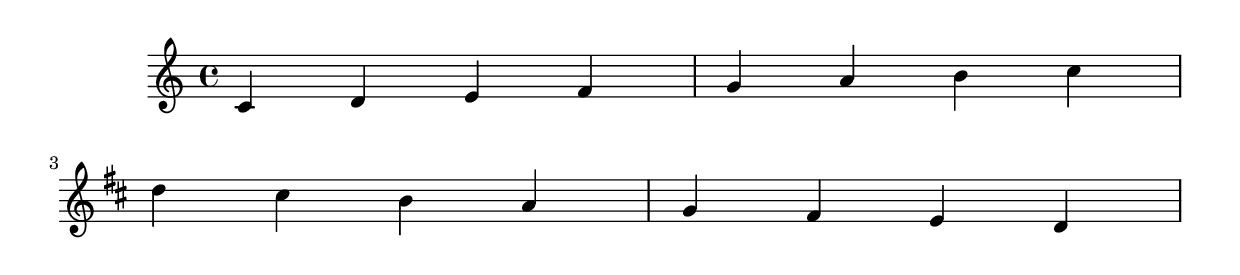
\version "2.10.0"
\header {

    texidoc = "@cindex Key Signature End of Line
According to normal typesetting conventions, LilyPond typesets key
changes at the end of the line, when the change appears at a line break.
This example shows how to change this default to only print the
new key signature at the beginning of the next line.
" }

\score {
   \relative c' {
    \set Staff.explicitKeySignatureVisibility = #end-of-line-invisible
    c d e f | g a b c | \break
    \key d \major
    d cis b a | g fis e d |
  }
}
